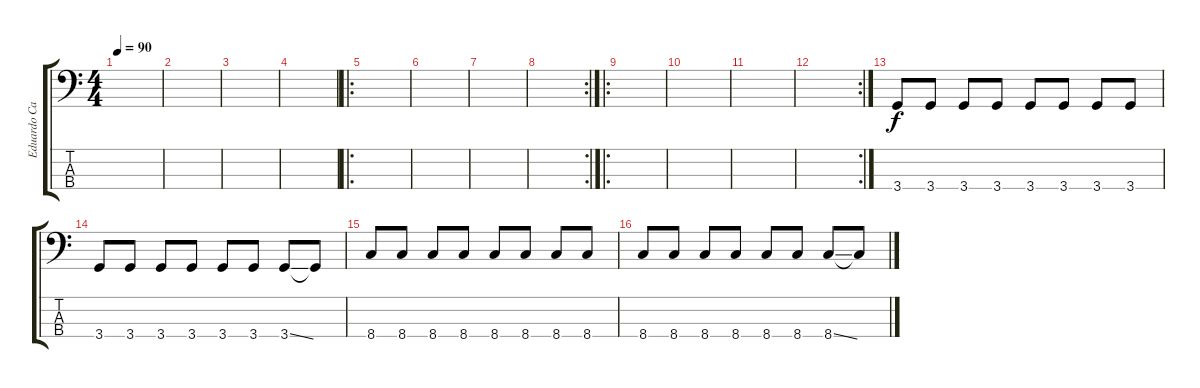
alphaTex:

\track ("Eduardo Caces (bajo)" "Eduardo Ca") {instrument electricbasspick}
\staff {score tabs}
\tuning (G2 D2 A1 E1) {hide}
\ts (4 4)
\tempo 90
\clef f4
\ks c
|
|
|
|
\ro
|
|
|
\rc 2
|
\ro
|
|
|
\rc 2
|
3.4.8 3.4.8 3.4.8 3.4.8 3.4.8 3.4.8 3.4.8 3.4.8 |
3.4.8 3.4.8 3.4.8 3.4.8 3.4.8 3.4.8 3.4{ss}.8 3.4{t}.8 |
8.4.8 8.4.8 8.4.8 8.4.8 8.4.8 8.4.8 8.4.8 8.4.8 |
8.4.8 8.4.8 8.4.8 8.4.8 8.4.8 8.4.8 8.4{ss}.8 8.4{t}.8
